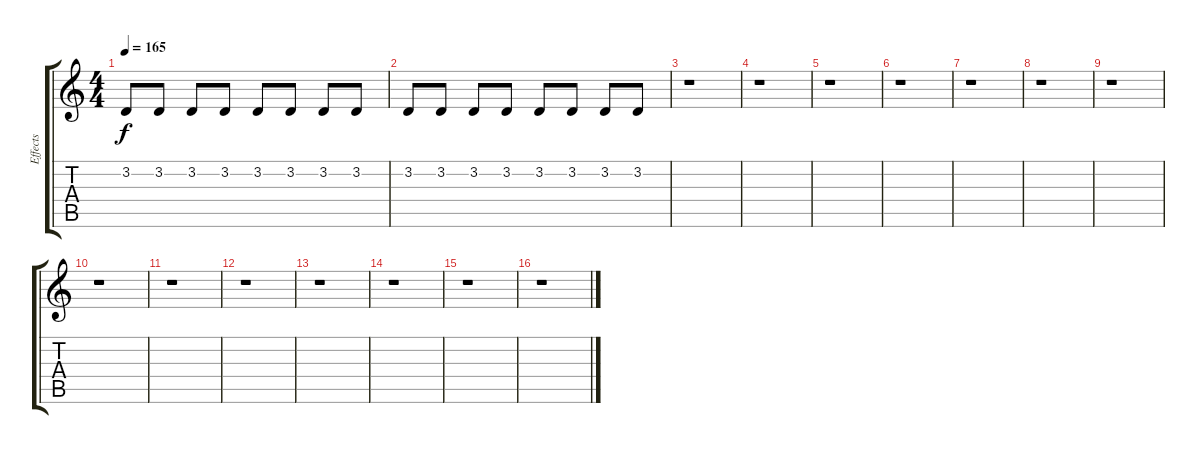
\track ("Effects" "Effects") {instrument pad1newage}
\staff {score tabs}
\tuning (E4 B3 G3 D3 A2 D2) {hide}
\ts (4 4)
\tempo 165
\clef g2
\ks c
3.2.8{dy f} 3.2.8 3.2.8 3.2.8 3.2.8 3.2.8 3.2.8 3.2.8 |
3.2.8 3.2.8 3.2.8 3.2.8 3.2.8 3.2.8 3.2.8 3.2.8 |
r.1 |
r.1 |
r.1 |
r.1 |
r.1 |
r.1 |
r.1 |
r.1 |
r.1 |
r.1 |
r.1 |
r.1 |
r.1 |
r.1
